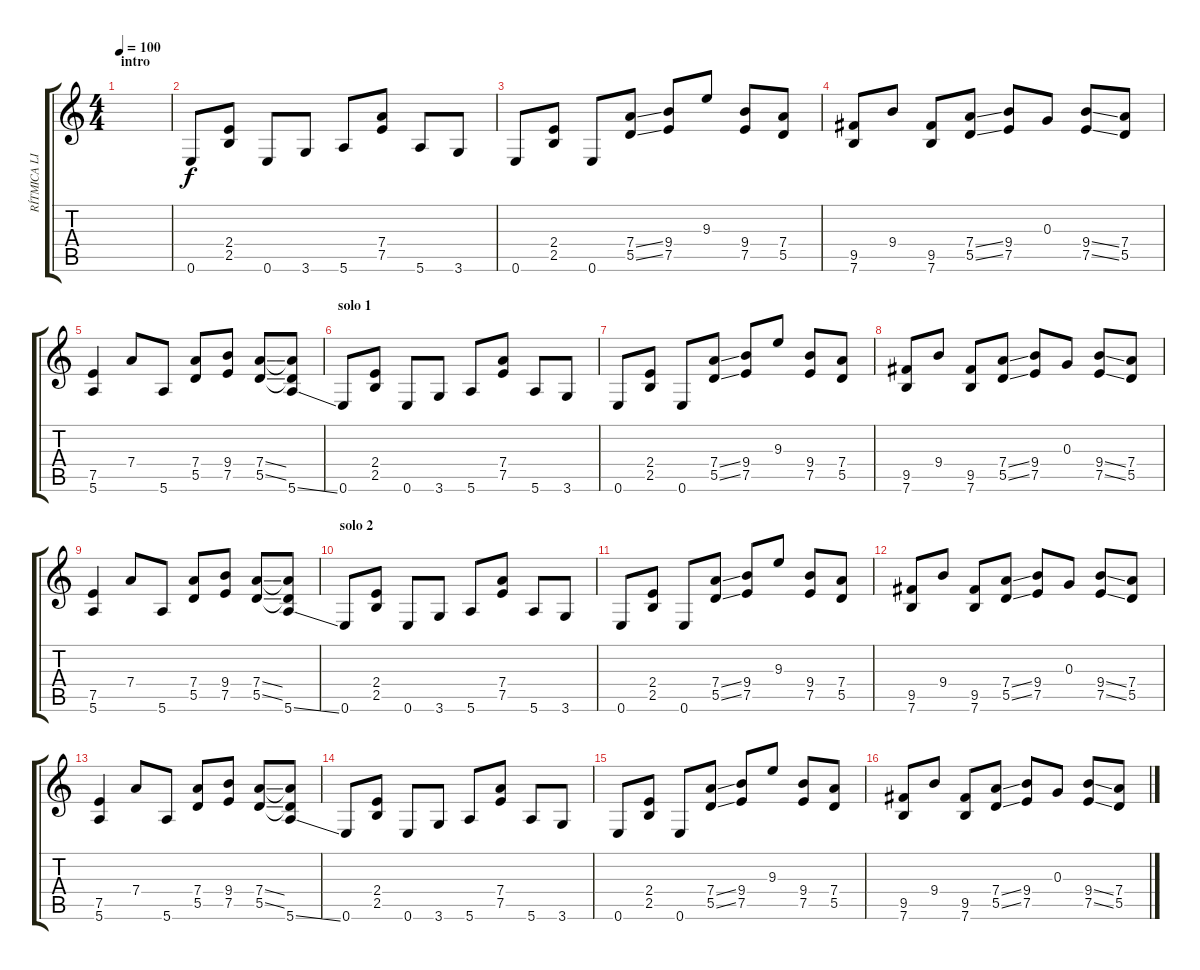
\track ("RÍTMICA LIMPIA" "RÍTMICA LI") {instrument electricguitarclean}
\staff {score tabs}
\tuning (E4 B3 G3 D3 A2 E2) {hide}
\ts (4 4)
\section ("" "intro")
\tempo 100
\clef g2
\ks c
|
0.6.8 (2.4 2.5).8 0.6.8 3.6.8 5.6.8 (7.4 7.5).8 5.6.8 3.6.8 |
0.6.8 (2.4 2.5).8 0.6.8 (7.4{ss} 5.5{ss}).8 (9.4 7.5).8 9.3.8 (9.4 7.5).8 (7.4 5.5).8 |
(9.5 7.6).8 9.4.8 (9.5 7.6).8 (7.4{ss} 5.5{ss}).8 (9.4 7.5).8 0.3.8 (9.4{ss} 7.5{ss}).8 (7.4 5.5).8 |
(7.5 5.6).4 7.4.8 5.6.8 (7.4 5.5).8 (9.4 7.5).8 (7.4{ss} 5.5{ss}).8 (7.4{t} 5.5{t} 5.6{ss}).8 |
\section ("" "solo 1")
0.6.8 (2.4 2.5).8 0.6.8 3.6.8 5.6.8 (7.4 7.5).8 5.6.8 3.6.8 |
0.6.8 (2.4 2.5).8 0.6.8 (7.4{ss} 5.5{ss}).8 (9.4 7.5).8 9.3.8 (9.4 7.5).8 (7.4 5.5).8 |
(9.5 7.6).8 9.4.8 (9.5 7.6).8 (7.4{ss} 5.5{ss}).8 (9.4 7.5).8 0.3.8 (9.4{ss} 7.5{ss}).8 (7.4 5.5).8 |
(7.5 5.6).4 7.4.8 5.6.8 (7.4 5.5).8 (9.4 7.5).8 (7.4{ss} 5.5{ss}).8 (7.4{t} 5.5{t} 5.6{ss}).8 |
\section ("" "solo 2")
0.6.8 (2.4 2.5).8 0.6.8 3.6.8 5.6.8 (7.4 7.5).8 5.6.8 3.6.8 |
0.6.8 (2.4 2.5).8 0.6.8 (7.4{ss} 5.5{ss}).8 (9.4 7.5).8 9.3.8 (9.4 7.5).8 (7.4 5.5).8 |
(9.5 7.6).8 9.4.8 (9.5 7.6).8 (7.4{ss} 5.5{ss}).8 (9.4 7.5).8 0.3.8 (9.4{ss} 7.5{ss}).8 (7.4 5.5).8 |
(7.5 5.6).4 7.4.8 5.6.8 (7.4 5.5).8 (9.4 7.5).8 (7.4{ss} 5.5{ss}).8 (7.4{t} 5.5{t} 5.6{ss}).8 |
0.6.8 (2.4 2.5).8 0.6.8 3.6.8 5.6.8 (7.4 7.5).8 5.6.8 3.6.8 |
0.6.8 (2.4 2.5).8 0.6.8 (7.4{ss} 5.5{ss}).8 (9.4 7.5).8 9.3.8 (9.4 7.5).8 (7.4 5.5).8 |
(9.5 7.6).8 9.4.8 (9.5 7.6).8 (7.4{ss} 5.5{ss}).8 (9.4 7.5).8 0.3.8 (9.4{ss} 7.5{ss}).8 (7.4 5.5).8
